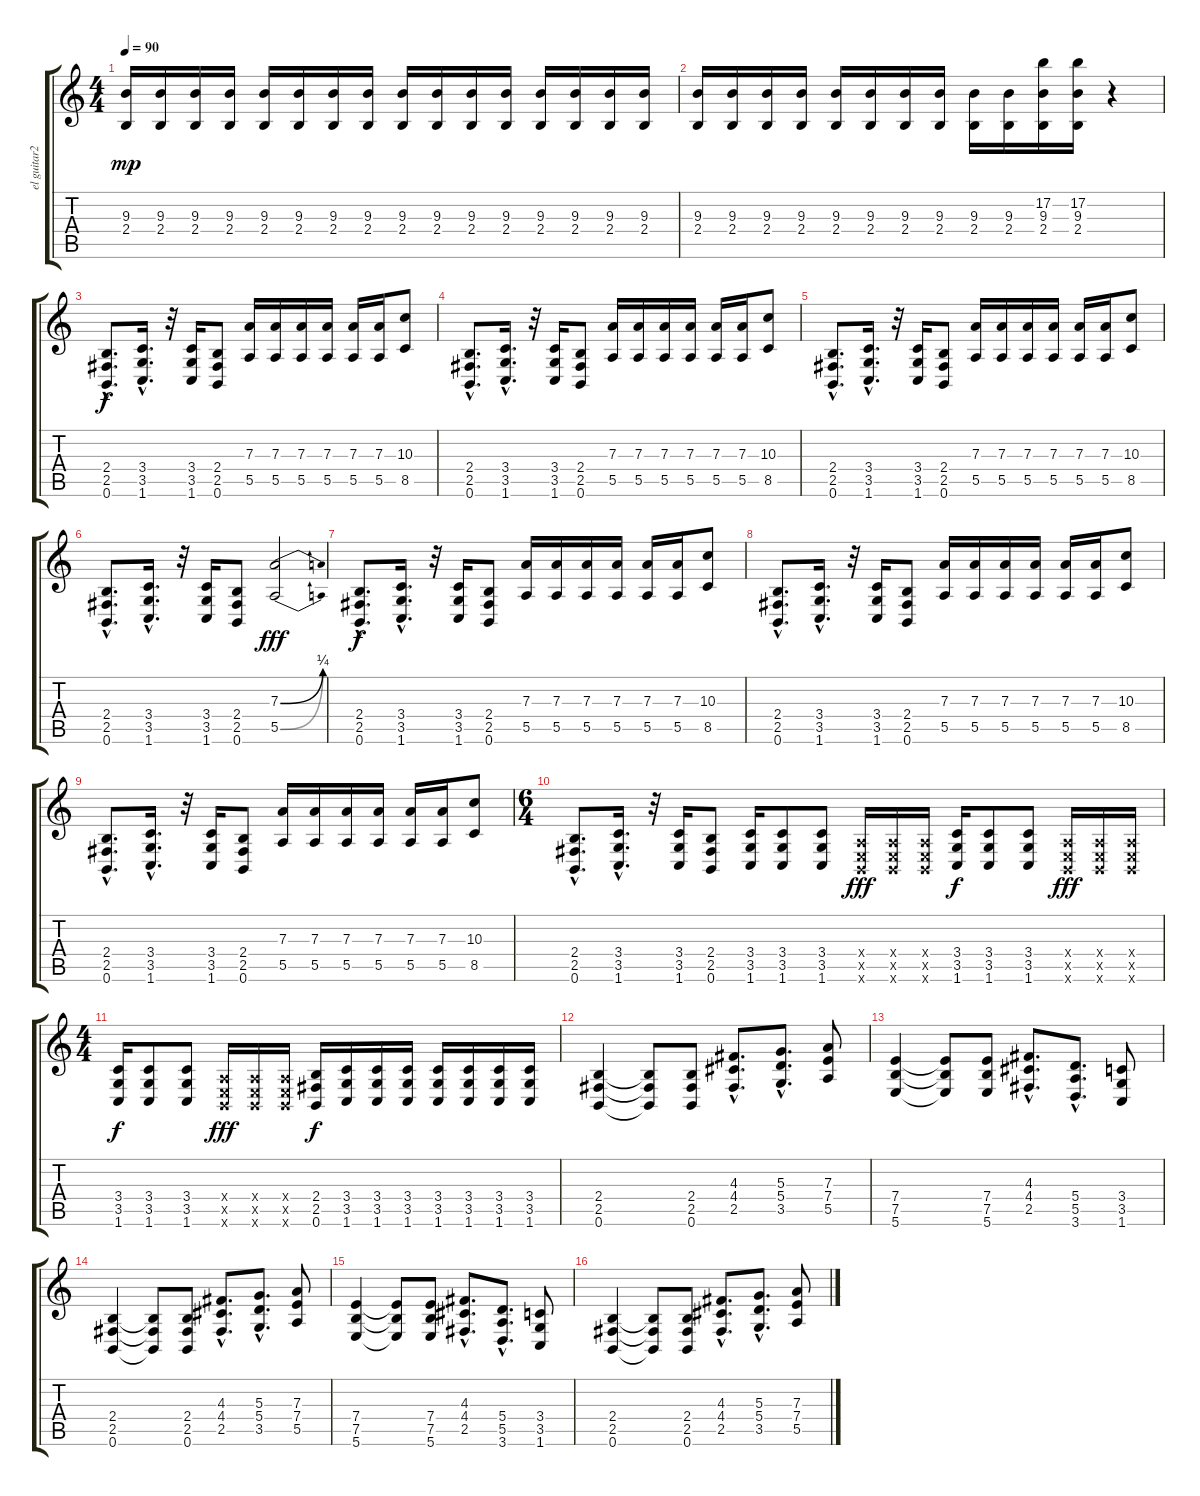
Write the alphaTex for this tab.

\track ("el guitar2" "el guitar2") {instrument distortionguitar}
\staff {score tabs}
\tuning (B3 Gb3 D3 A2 E2 B1) {hide}
\ts (4 4)
\tempo 90
\clef g2
\ks c
(9.3 2.4).16{dy mp} (9.3 2.4).16 (9.3 2.4).16 (9.3 2.4).16 (9.3 2.4).16 (9.3 2.4).16 (9.3 2.4).16 (9.3 2.4).16 (9.3 2.4).16 (9.3 2.4).16 (9.3 2.4).16 (9.3 2.4).16 (9.3 2.4).16 (9.3 2.4).16 (9.3 2.4).16 (9.3 2.4).16 |
(9.3 2.4).16 (9.3 2.4).16 (9.3 2.4).16 (9.3 2.4).16 (9.3 2.4).16 (9.3 2.4).16 (9.3 2.4).16 (9.3 2.4).16 (9.3 2.4).16 (9.3 2.4).16 (17.2 9.3 2.4).16 (17.2 9.3 2.4).16 r.4 |
(2.4{hac} 2.5{hac} 0.6{hac}).8{d dy f} (3.4{hac} 3.5{hac} 1.6{hac}).16{d} r.32 (3.4 3.5 1.6).16 (2.4 2.5 0.6).8 (7.3 5.5).16 (7.3 5.5).16 (7.3 5.5).16 (7.3 5.5).16 (7.3 5.5).16 (7.3 5.5).16 (10.3 8.5).8 |
(2.4{hac} 2.5{hac} 0.6{hac}).8{d} (3.4{hac} 3.5{hac} 1.6{hac}).16{d} r.32 (3.4 3.5 1.6).16 (2.4 2.5 0.6).8 (7.3 5.5).16 (7.3 5.5).16 (7.3 5.5).16 (7.3 5.5).16 (7.3 5.5).16 (7.3 5.5).16 (10.3 8.5).8 |
(2.4{hac} 2.5{hac} 0.6{hac}).8{d} (3.4{hac} 3.5{hac} 1.6{hac}).16{d} r.32 (3.4 3.5 1.6).16 (2.4 2.5 0.6).8 (7.3 5.5).16 (7.3 5.5).16 (7.3 5.5).16 (7.3 5.5).16 (7.3 5.5).16 (7.3 5.5).16 (10.3 8.5).8 |
(2.4{hac} 2.5{hac} 0.6{hac}).8{d} (3.4{hac} 3.5{hac} 1.6{hac}).16{d} r.32 (3.4 3.5 1.6).16 (2.4 2.5 0.6).8 (7.3{be (bend 0 0 60 1)} 5.5{be (bend 0 0 60 1)}).2{dy fff} |
(2.4{hac} 2.5{hac} 0.6{hac}).8{d dy f} (3.4{hac} 3.5{hac} 1.6{hac}).16{d} r.32 (3.4 3.5 1.6).16 (2.4 2.5 0.6).8 (7.3 5.5).16 (7.3 5.5).16 (7.3 5.5).16 (7.3 5.5).16 (7.3 5.5).16 (7.3 5.5).16 (10.3 8.5).8 |
(2.4{hac} 2.5{hac} 0.6{hac}).8{d} (3.4{hac} 3.5{hac} 1.6{hac}).16{d} r.32 (3.4 3.5 1.6).16 (2.4 2.5 0.6).8 (7.3 5.5).16 (7.3 5.5).16 (7.3 5.5).16 (7.3 5.5).16 (7.3 5.5).16 (7.3 5.5).16 (10.3 8.5).8 |
(2.4{hac} 2.5{hac} 0.6{hac}).8{d} (3.4{hac} 3.5{hac} 1.6{hac}).16{d} r.32 (3.4 3.5 1.6).16 (2.4 2.5 0.6).8 (7.3 5.5).16 (7.3 5.5).16 (7.3 5.5).16 (7.3 5.5).16 (7.3 5.5).16 (7.3 5.5).16 (10.3 8.5).8 |
\ts (6 4)
(2.4{hac} 2.5{hac} 0.6{hac}).8{d} (3.4{hac} 3.5{hac} 1.6{hac}).16{d} r.32 (3.4 3.5 1.6).16 (2.4 2.5 0.6).8 (3.4 3.5 1.6).16 (3.4 3.5 1.6).8 (3.4 3.5 1.6).8 (0.4{x} 0.5{x} 0.6{x}).16{dy fff} (0.4{x} 0.5{x} 0.6{x}).16 (0.4{x} 0.5{x} 0.6{x}).16 (3.4 3.5 1.6).16{dy f} (3.4 3.5 1.6).8 (3.4 3.5 1.6).8 (0.4{x} 0.5{x} 0.6{x}).16{dy fff} (0.4{x} 0.5{x} 0.6{x}).16 (0.4{x} 0.5{x} 0.6{x}).16 |
\ts (4 4)
(3.4 3.5 1.6).16{dy f} (3.4 3.5 1.6).8 (3.4 3.5 1.6).8 (0.4{x} 0.5{x} 0.6{x}).16{dy fff} (0.4{x} 0.5{x} 0.6{x}).16 (0.4{x} 0.5{x} 0.6{x}).16 (2.4 2.5 0.6).16{dy f} (3.4 3.5 1.6).16 (3.4 3.5 1.6).16 (3.4 3.5 1.6).16 (3.4 3.5 1.6).16 (3.4 3.5 1.6).16 (3.4 3.5 1.6).16 (3.4 3.5 1.6).16 |
(2.4 2.5 0.6).4 (2.4{t} 2.5{t} 0.6{t}).8 (2.4 2.5 0.6).8 (4.3{hac} 4.4{hac} 2.5{hac}).8{d} (5.3{hac} 5.4{hac} 3.5{hac}).8{d} (7.3 7.4 5.5).8 |
(7.4 7.5 5.6).4 (7.4{t} 7.5{t} 5.6{t}).8 (7.4 7.5 5.6).8 (4.3{hac} 4.4{hac} 2.5{hac}).8{d} (5.4{hac} 5.5{hac} 3.6{hac}).8{d} (3.4 3.5 1.6).8 |
(2.4 2.5 0.6).4 (2.4{t} 2.5{t} 0.6{t}).8 (2.4 2.5 0.6).8 (4.3{hac} 4.4{hac} 2.5{hac}).8{d} (5.3{hac} 5.4{hac} 3.5{hac}).8{d} (7.3 7.4 5.5).8 |
(7.4 7.5 5.6).4 (7.4{t} 7.5{t} 5.6{t}).8 (7.4 7.5 5.6).8 (4.3{hac} 4.4{hac} 2.5{hac}).8{d} (5.4{hac} 5.5{hac} 3.6{hac}).8{d} (3.4 3.5 1.6).8 |
(2.4 2.5 0.6).4 (2.4{t} 2.5{t} 0.6{t}).8 (2.4 2.5 0.6).8 (4.3{hac} 4.4{hac} 2.5{hac}).8{d} (5.3{hac} 5.4{hac} 3.5{hac}).8{d} (7.3 7.4 5.5).8
